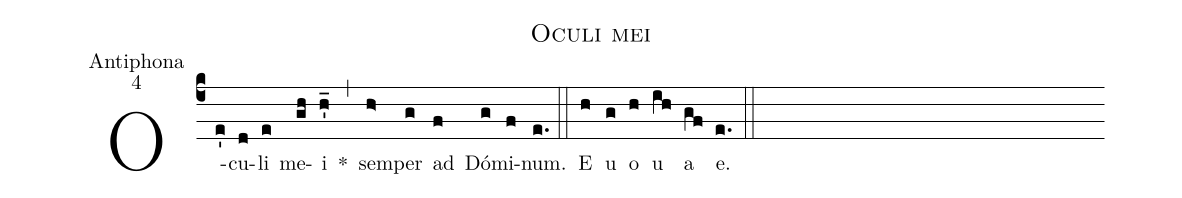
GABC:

name:Oculi mei;
office-part:Antiphona;
mode:4;
%%
(c4) O(e')cu(d)li(e) me(gh)i(h_') *(,) sem(h>)per(g) ad(f) Dó(g)mi(f)num.(e.) (::) <eu>E(h) u(g) o(h) u(ih) a(gf) e.</eu>(e.) (::)
